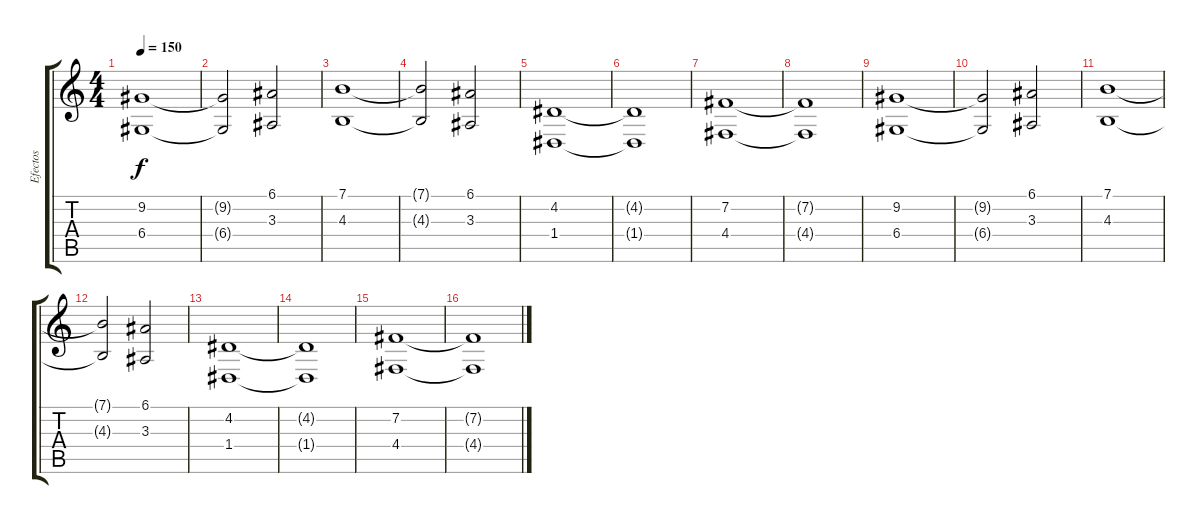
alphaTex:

\track ("Efectos" "Efectos") {instrument tremolostrings}
\staff {score tabs}
\tuning (E4 B3 G3 D3 A2 E2) {hide}
\ts (4 4)
\tempo 150
\clef g2
\ks c
(9.2 6.4).1{dy f instrument tremolostrings} |
(9.2{t} 6.4{t}).2 (6.1 3.3).2 |
(7.1 4.3).1 |
(7.1{t} 4.3{t}).2 (6.1 3.3).2 |
(4.2 1.4).1 |
(4.2{t} 1.4{t}).1 |
(7.2 4.4).1 |
(7.2{t} 4.4{t}).1 |
(9.2 6.4).1 |
(9.2{t} 6.4{t}).2 (6.1 3.3).2 |
(7.1 4.3).1 |
(7.1{t} 4.3{t}).2 (6.1 3.3).2 |
(4.2 1.4).1 |
(4.2{t} 1.4{t}).1 |
(7.2 4.4).1 |
(7.2{t} 4.4{t}).1
